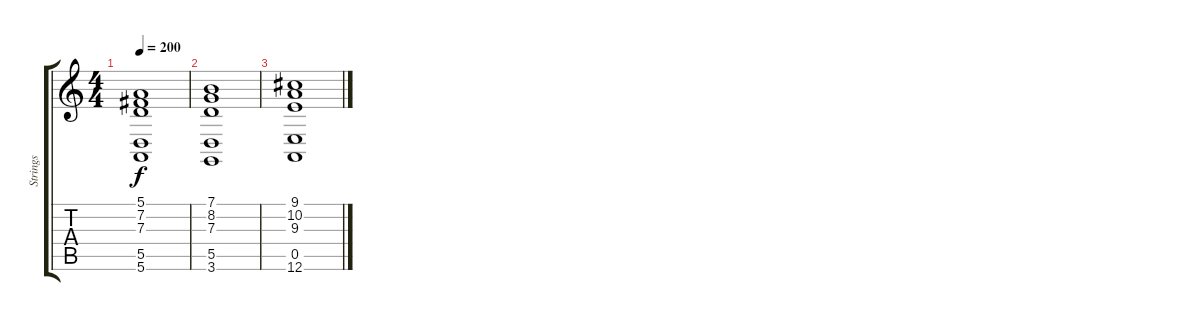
\track ("Strings" "Strings") {instrument stringensemble1}
\staff {score tabs}
\tuning (E4 B3 G3 D3 A2 E2) {hide}
\ts (4 4)
\tempo 200
\clef g2
\ks c
(5.1 7.2 7.3 5.5 5.6).1{dy f} |
(7.1 8.2 7.3 5.5 3.6).1 |
(9.1 10.2 9.3 0.5 12.6).1
